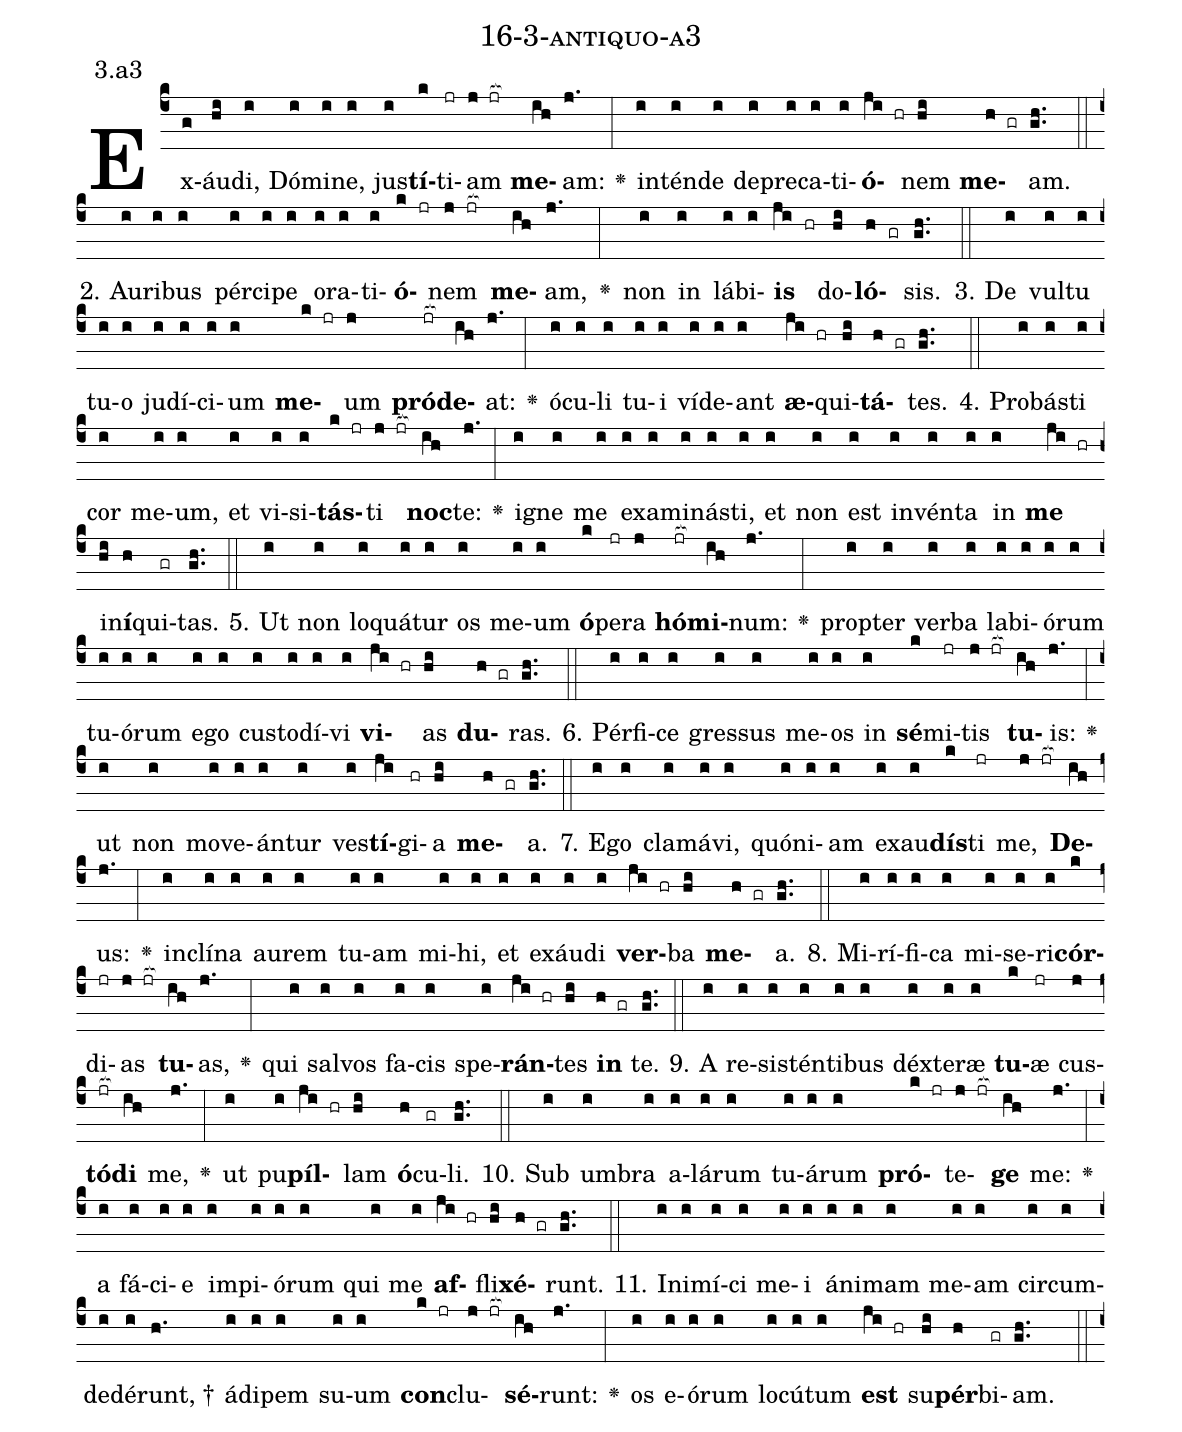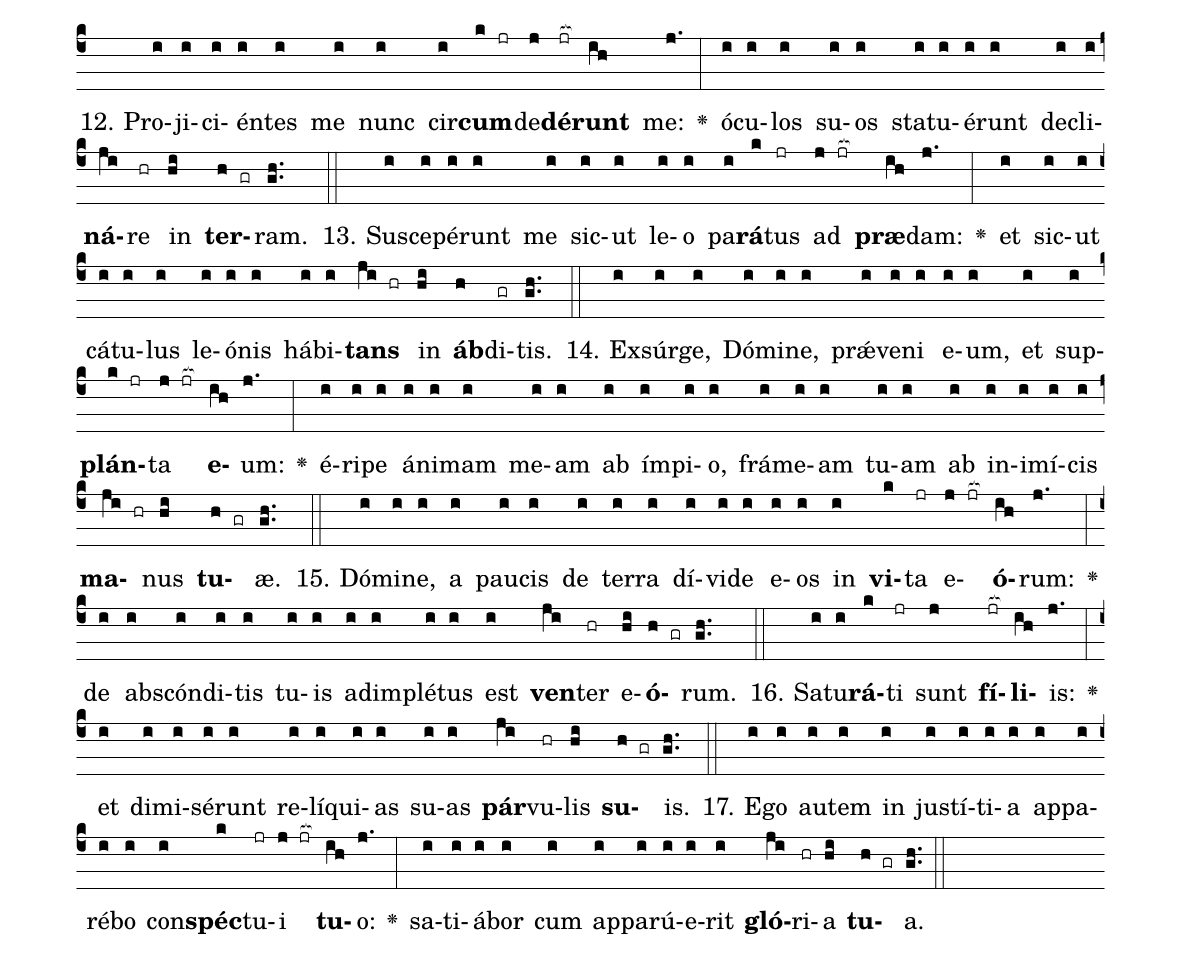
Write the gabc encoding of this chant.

name: 16-3-antiquo-a3;
annotation: 3.a3;
%%
(c4)Ex(g)áu(hi)di,(i) Dó(i)mi(i)ne,(i) jus(i)<b>tí</b>(k)ti(jr)am(j jr[ocb:1{]) <b>me</b>(ih[ocb:0}])am:(j.) <v>\greheightstar</v>(:) in(i)tén(i)de(i) de(i)pre(i)ca(i)ti(i)<b>ó</b>(ji hr)nem(hi) <b>me</b>(h gr)am.(gh..) (::)
2. Au(i)ri(i)bus(i) pér(i)ci(i)pe(i) o(i)ra(i)ti(i)<b>ó</b>(k jr)nem(j jr[ocb:1{]) <b>me</b>(ih[ocb:0}])am,(j.) <v>\greheightstar</v>(:) non(i) in(i) lá(i)bi(i)<b>is</b>(ji hr) do(hi)<b>ló</b>(h gr)sis.(gh..) (::)
3. De(i) vul(i)tu(i) tu(i)o(i) ju(i)dí(i)ci(i)um(i) <b>me</b>(k jr)um(j) <b>pród</b>(jr[ocb:1{])<b>e</b>(ih[ocb:0}])at:(j.) <v>\greheightstar</v>(:) ó(i)cu(i)li(i) tu(i)i(i) ví(i)de(i)ant(i) <b>æ</b>(ji hr)qui(hi)<b>tá</b>(h gr)tes.(gh..) (::)
4. Pro(i)bás(i)ti(i) cor(i) me(i)um,(i) et(i) vi(i)si(i)<b>tás</b>(k jr)ti(j jr[ocb:1{]) <b>noc</b>(ih[ocb:0}])te:(j.) <v>\greheightstar</v>(:) i(i)gne(i) me(i) ex(i)a(i)mi(i)nás(i)ti,(i) et(i) non(i) est(i) in(i)vén(i)ta(i) in(i) <b>me</b>(ji hr) in(hi)<b>í</b>(h)qui(gr)tas.(gh..) (::)
5. Ut(i) non(i) lo(i)quá(i)tur(i) os(i) me(i)um(i) <b>ó</b>(k)pe(jr)ra(j) <b>hó</b>(jr[ocb:1{])<b>mi</b>(ih[ocb:0}])num:(j.) <v>\greheightstar</v>(:) prop(i)ter(i) ver(i)ba(i) la(i)bi(i)ó(i)rum(i) tu(i)ó(i)rum(i) e(i)go(i) cus(i)to(i)dí(i)vi(i) <b>vi</b>(ji hr)as(hi) <b>du</b>(h gr)ras.(gh..) (::)
6. Pér(i)fi(i)ce(i) gres(i)sus(i) me(i)os(i) in(i) <b>sé</b>(k)mi(jr)tis(j jr[ocb:1{]) <b>tu</b>(ih[ocb:0}])is:(j.) <v>\greheightstar</v>(:) ut(i) non(i) mo(i)ve(i)án(i)tur(i) ves(i)<b>tí</b>(ji)gi(hr)a(hi) <b>me</b>(h gr)a.(gh..) (::)
7. E(i)go(i) cla(i)má(i)vi,(i) quón(i)i(i)am(i) ex(i)au(i)<b>dís</b>(k)ti(jr) me,(j jr[ocb:1{]) <b>De</b>(ih[ocb:0}])us:(j.) <v>\greheightstar</v>(:) in(i)clí(i)na(i) au(i)rem(i) tu(i)am(i) mi(i)hi,(i) et(i) ex(i)áu(i)di(i) <b>ver</b>(ji hr)ba(hi) <b>me</b>(h gr)a.(gh..) (::)
8. Mi(i)rí(i)fi(i)ca(i) mi(i)se(i)ri(i)<b>cór</b>(k)di(jr)as(j jr[ocb:1{]) <b>tu</b>(ih[ocb:0}])as,(j.) <v>\greheightstar</v>(:) qui(i) sal(i)vos(i) fa(i)cis(i) spe(i)<b>rán</b>(ji hr)tes(hi) <b>in</b>(h gr) te.(gh..) (::)
9. A(i) re(i)sis(i)tén(i)ti(i)bus(i) déx(i)te(i)ræ(i) <b>tu</b>(k)æ(jr) cus(j)<b>tó</b>(jr[ocb:1{])<b>di</b>(ih[ocb:0}]) me,(j.) <v>\greheightstar</v>(:) ut(i) pu(i)<b>píl</b>(ji hr)lam(hi) <b>ó</b>(h)cu(gr)li.(gh..) (::)
10. Sub(i) um(i)bra(i) a(i)lá(i)rum(i) tu(i)á(i)rum(i) <b>pró</b>(k jr)te(j jr[ocb:1{])<b>ge</b>(ih[ocb:0}]) me:(j.) <v>\greheightstar</v>(:) a(i) fá(i)ci(i)e(i) im(i)pi(i)ó(i)rum(i) qui(i) me(i) <b>af</b>(ji hr)fli(hi)<b>xé</b>(h gr)runt.(gh..) (::)
11. In(i)i(i)mí(i)ci(i) me(i)i(i) á(i)ni(i)mam(i) me(i)am(i) cir(i)cum(i)de(i)dé(i)runt, †(h.) á(i)di(i)pem(i) su(i)um(i) <b>con</b>(k jr)clu(j jr[ocb:1{])<b>sé</b>(ih[ocb:0}])runt:(j.) <v>\greheightstar</v>(:) os(i) e(i)ó(i)rum(i) lo(i)cú(i)tum(i) <b>est</b>(ji hr) su(hi)<b>pér</b>(h)bi(gr)am.(gh..) (::)
12. Pro(i)ji(i)ci(i)én(i)tes(i) me(i) nunc(i) cir(i)<b>cum</b>(k jr)de(j)<b>dé</b>(jr[ocb:1{])<b>runt</b>(ih[ocb:0}]) me:(j.) <v>\greheightstar</v>(:) ó(i)cu(i)los(i) su(i)os(i) sta(i)tu(i)é(i)runt(i) de(i)cli(i)<b>ná</b>(ji)re(hr) in(hi) <b>ter</b>(h gr)ram.(gh..) (::)
13. Su(i)sce(i)pé(i)runt(i) me(i) sic(i)ut(i) le(i)o(i) pa(i)<b>rá</b>(k)tus(jr) ad(j jr[ocb:1{]) <b>præ</b>(ih[ocb:0}])dam:(j.) <v>\greheightstar</v>(:) et(i) sic(i)ut(i) cá(i)tu(i)lus(i) le(i)ó(i)nis(i) há(i)bi(i)<b>tans</b>(ji hr) in(hi) <b>áb</b>(h)di(gr)tis.(gh..) (::)
14. Ex(i)súr(i)ge,(i) Dó(i)mi(i)ne,(i) prǽ(i)ve(i)ni(i) e(i)um,(i) et(i) sup(i)<b>plán</b>(k jr)ta(j jr[ocb:1{]) <b>e</b>(ih[ocb:0}])um:(j.) <v>\greheightstar</v>(:) é(i)ri(i)pe(i) á(i)ni(i)mam(i) me(i)am(i) ab(i) ím(i)pi(i)o,(i) frá(i)me(i)am(i) tu(i)am(i) ab(i) in(i)i(i)mí(i)cis(i) <b>ma</b>(ji hr)nus(hi) <b>tu</b>(h gr)æ.(gh..) (::)
15. Dó(i)mi(i)ne,(i) a(i) pau(i)cis(i) de(i) ter(i)ra(i) dí(i)vi(i)de(i) e(i)os(i) in(i) <b>vi</b>(k)ta(jr) e(j jr[ocb:1{])<b>ó</b>(ih[ocb:0}])rum:(j.) <v>\greheightstar</v>(:) de(i) abs(i)cón(i)di(i)tis(i) tu(i)is(i) ad(i)im(i)plé(i)tus(i) est(i) <b>ven</b>(ji)ter(hr) e(hi)<b>ó</b>(h gr)rum.(gh..) (::)
16. Sa(i)tu(i)<b>rá</b>(k)ti(jr) sunt(j) <b>fí</b>(jr[ocb:1{])<b>li</b>(ih[ocb:0}])is:(j.) <v>\greheightstar</v>(:) et(i) di(i)mi(i)sé(i)runt(i) re(i)lí(i)qui(i)as(i) su(i)as(i) <b>pár</b>(ji)vu(hr)lis(hi) <b>su</b>(h gr)is.(gh..) (::)
17. E(i)go(i) au(i)tem(i) in(i) jus(i)tí(i)ti(i)a(i) ap(i)pa(i)ré(i)bo(i) con(i)<b>spéc</b>(k)tu(jr)i(j jr[ocb:1{]) <b>tu</b>(ih[ocb:0}])o:(j.) <v>\greheightstar</v>(:) sa(i)ti(i)á(i)bor(i) cum(i) ap(i)pa(i)rú(i)e(i)rit(i) <b>gló</b>(ji)ri(hr)a(hi) <b>tu</b>(h gr)a.(gh..) (::)
